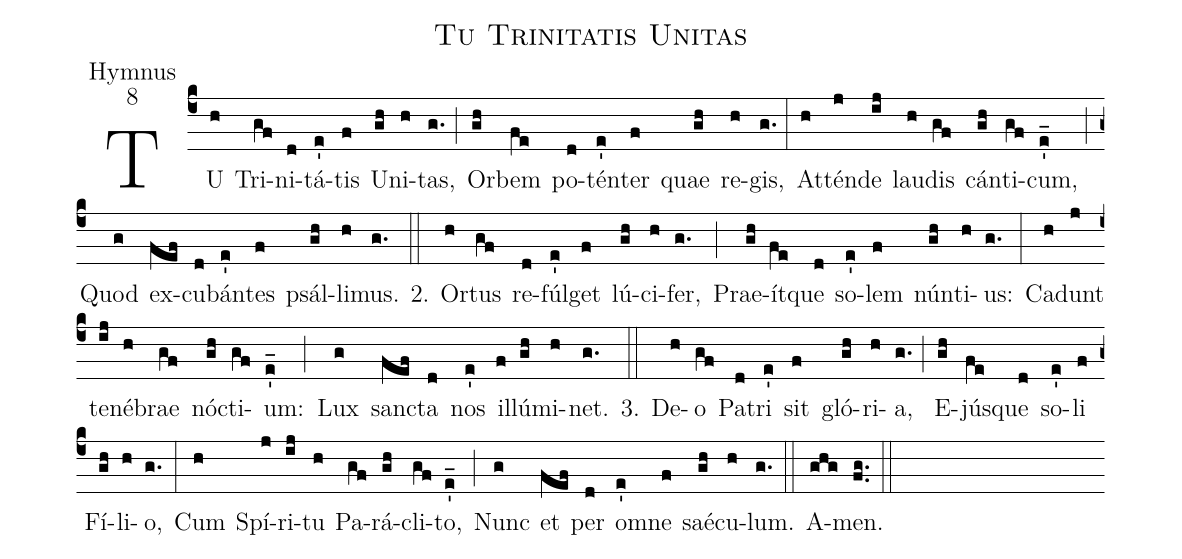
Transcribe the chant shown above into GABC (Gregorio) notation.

name:Tu Trinitatis Unitas;
office-part:Hymnus;
mode:8;
%%
(c4) TU(h) Tri(gf)ni(d)tá(e')tis(f) U(gh)ni(h)tas,(g.) (;) Or(gh)bem(fe) po(d)tén(e')ter(f) quae(gh) re(h)gis,(g.) (:) At(h)tén(j)de(ij) lau(h)dis(gf) cán(gh)ti(gf)cum,(e'_) (;) Quod(g) ex(fef)cu(d)bán(e')tes(f) psál(gh)li(h)mus.(g.) 2.(::) Or(h)tus(gf) re(d)fúl(e')get(f) lú(gh)ci(h)fer,(g.) (;) Prae(gh)ít(fe)que(d) so(e')lem(f) nún(gh)ti(h)us:(g.) (:) Ca(h)dunt(j) te(ij)né(h)brae(gf) nó(gh)cti(gf)um:(e'_) (;) Lux(g) san(fef)cta(d) nos(e') il(f)lú(gh)mi(h)net.(g.) 3.(::) De(h)o(gf) Pa(d)tri(e') sit(f) gló(gh)ri(h)a,(g.) (;) E(gh)jú(fe)sque(d) so(e')li(f) Fí(gh)li(h)o,(g.) (:) Cum(h) Spí(j)ri(ij)tu(h) Pa(gf)rá(gh)cli(gf)to,(e'_) (;) Nunc(g) et(fef) per(d) o(e')mne(f) saé(gh)cu(h)lum.(g.) (::) A(ghg)men.(fg..) (::)
